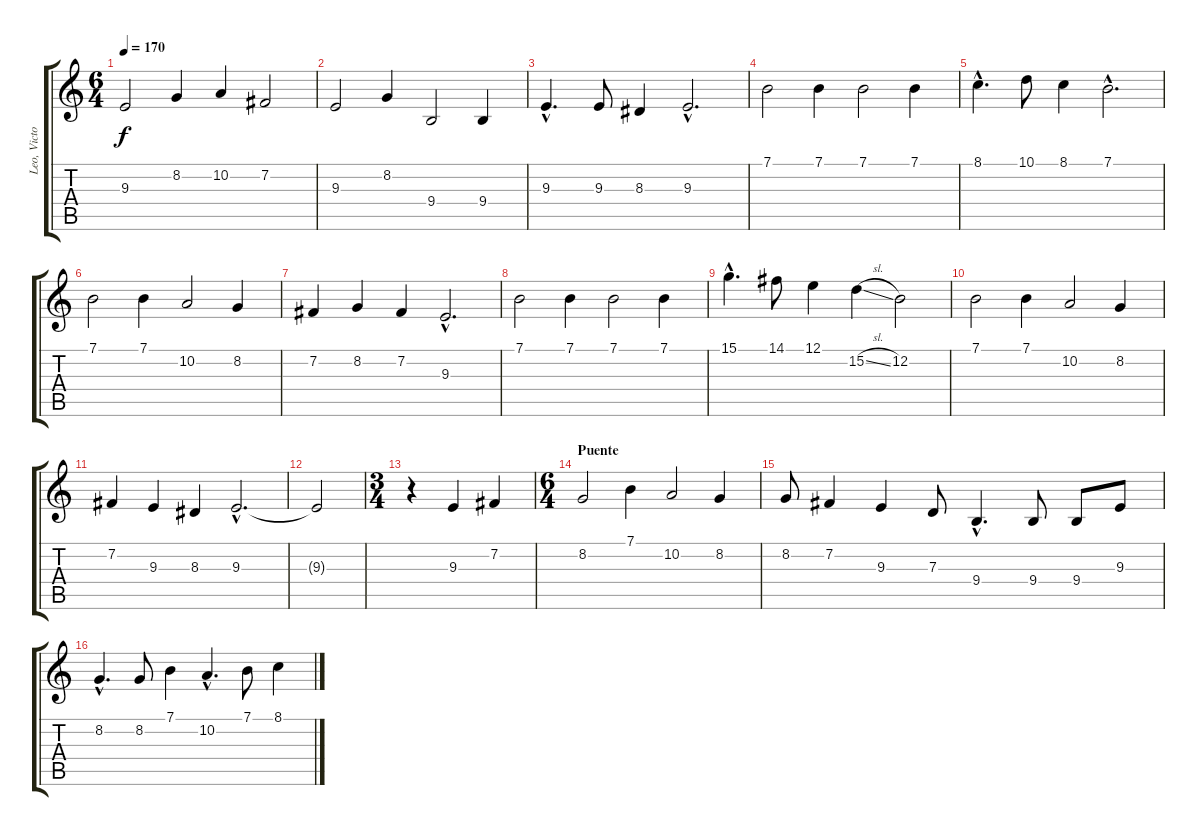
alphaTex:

\track ("Leo, Victor, Jose y Aurora" "Leo, Victo") {instrument lead1square}
\staff {score tabs}
\tuning (E4 B3 G3 D3 A2 E2) {hide}
\ts (6 4)
\tempo 170
\clef g2
\ks c
9.3.2{dy f} 8.2.4 10.2.4 7.2.2 |
9.3.2 8.2.4 9.4.2 9.4.4 |
9.3{hac}.4{d} 9.3.8 8.3.4 9.3{hac}.2{d} |
7.1.2 7.1.4 7.1.2 7.1.4 |
8.1{hac}.4{d} 10.1.8 8.1.4 7.1{hac}.2{d} |
7.1.2 7.1.4 10.2.2 8.2.4 |
7.2.4 8.2.4 7.2.4 9.3{hac}.2{d} |
7.1.2 7.1.4 7.1.2 7.1.4 |
15.1{hac}.4{d} 14.1.8 12.1.4 15.2{sl}.4 12.2.2 |
7.1.2 7.1.4 10.2.2 8.2.4 |
7.2.4 9.3.4 8.3.4 9.3{hac}.2{d} |
9.3{t}.2 |
\ts (3 4)
r.4 9.3.4 7.2.4 |
\ts (6 4)
\section ("" "Puente")
8.2.2 7.1.4 10.2.2 8.2.4 |
8.2.8 7.2.4 9.3.4 7.3.8 9.4{hac}.4{d} 9.4.8 9.4.8 9.3.8 |
8.2{hac}.4{d} 8.2.8 7.1.4 10.2{hac}.4{d} 7.1.8 8.1.4
